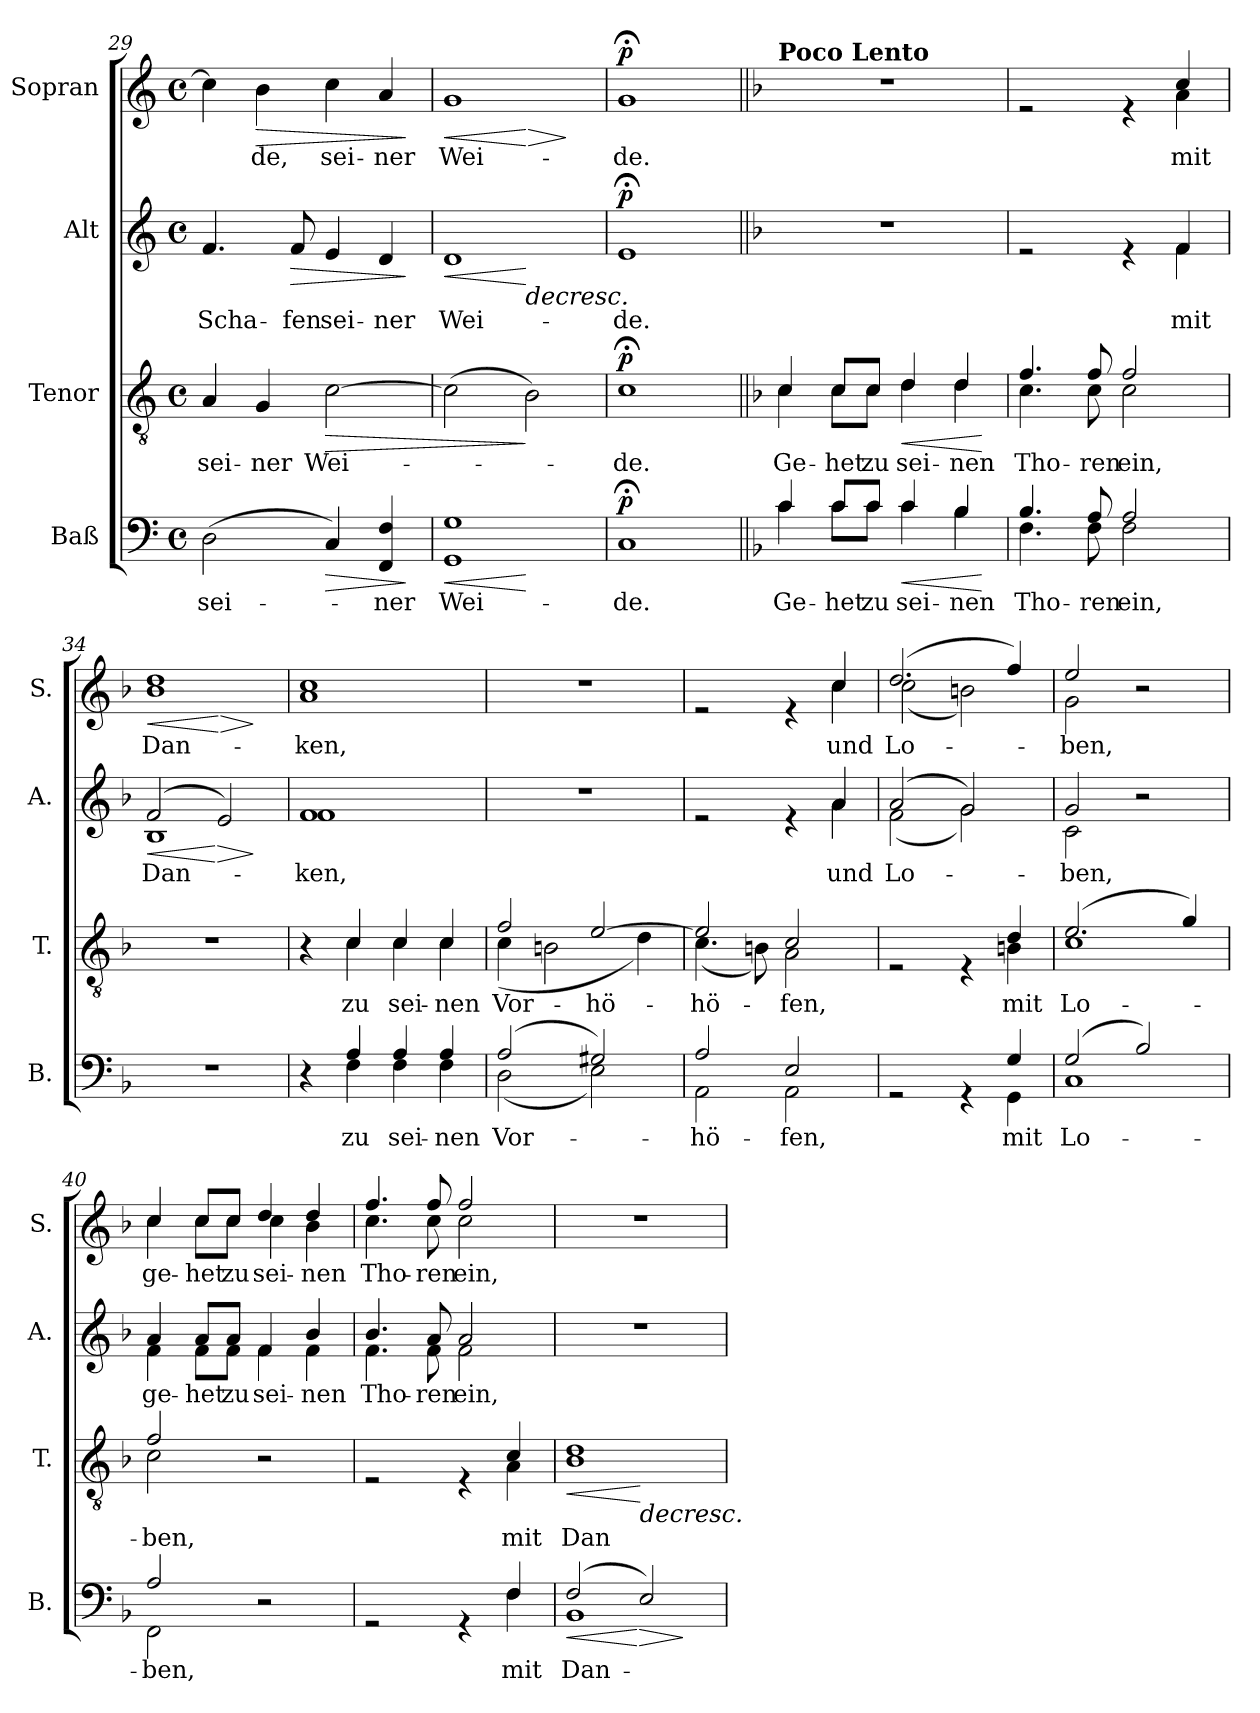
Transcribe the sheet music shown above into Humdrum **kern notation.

**kern	**text	**dynam	**kern	**text	**dynam	**kern	**text	**dynam	**kern	**text	**dynam
*part4	*part4	*part4	*part3	*part3	*part3	*part2	*part2	*part2	*part1	*part1	*part1
*staff4	*staff4	*staff4	*staff3	*staff3	*staff3	*staff2	*staff2	*staff2	*staff1	*staff1	*staff1
*I"Baß	*	*	*I"Tenor	*	*	*I"Alt	*	*	*I"Sopran	*	*
*I'B.	*	*	*I'T.	*	*	*I'A.	*	*	*I'S.	*	*
*clefF4	*	*	*clefGv2	*	*	*clefG2	*	*	*clefG2	*	*
*k[]	*	*	*k[]	*	*	*k[]	*	*	*k[]	*	*
*M4/4	*	*	*M4/4	*	*	*M4/4	*	*	*M4/4	*	*
*met(c)	*	*	*met(c)	*	*	*met(c)	*	*	*met(c)	*	*
=29	=29	=29	=29	=29	=29	=29	=29	=29	=29	=29	=29
!	!LO:LY:b	!	!	!LO:LY:b	!	!	!LO:LY:b	!	!	!	!
(>2D\	sei-	.	4A/	sei-	.	4.f/	Scha-	.	4cc\]	.	.
!	!	!	!	!LO:LY:b	!	!	!	!	!	!LO:LY:b	!LO:HP:b
.	.	.	4G/	-ner	.	.	.	.	4b\	-de,	>
!	!	!	!	!	!	!	!LO:LY:b	!LO:HP:b	!	!	!
.	.	.	.	.	.	8f/	-fen	>	.	.	.
!	!	!LO:HP:b	!	!LO:LY:b	!LO:HP:b	!	!LO:LY:b	!	!	!LO:LY:b	!
4C/)	.	>	[2c\	Wei-	>	4e/	sei-	.	4cc\	sei-	.
!	!LO:LY:b	!	!	!	!	!	!LO:LY:b	!	!	!LO:LY:b	!
4FF/ 4F/	-ner	.	.	.	.	4d/	-ner	.	4a/	-ner	.
.	.	]	.	.	.	.	.	]	.	.	]
!!LO:PB:g=z
=30	=30	=30	=30	=30	=30	=30	=30	=30	=30	=30	=30
!	!LO:LY:b	!LO:HP:b	!	!	!	!	!LO:LY:b	!LO:HP:b	!	!LO:LY:b	!LO:HP:b
*^	*	*	*	*	*	*^	*	*	*^	*	*
1GG 1G	2ryy	Wei-	<	(>2c\]	.	.	1d	2ryy	Wei-	<	1g	2ryy	Wei-	<
!	!	!	!	!	!	!	!	!	!	!LO:HP:n=1:b	!	!	!	!LO:HP:n=1:b
.	2ryy	.	[	2B\)	.	]	.	2ryy	.	[ >	.	2ryy	.	[ >
*	*	*	*	*	*	*	*v	*v	*	*	*	*	*	*
*v	*v	*	*	*	*	*	*	*	*	*v	*v	*	*
.	.	.	.	.	]	.	.	.	.	.	]
=31	=31	=31	=31	=31	=31	=31	=31	=31	=31	=31	=31
!	!LO:LY:b	!LO:DY:a	!	!LO:LY:b	!LO:DY:a	!	!LO:LY:b	!LO:DY:a	!	!LO:LY:b	!LO:DY:a
1C;<	-de.	p	1c;<	-de.	p	1e;<	-de.	p	1g;<	-de.	p
=32||	=32||	=32||	=32||	=32||	=32||	=32||	=32||	=32||	=32||	=32||	=32||
*k[b-]	*	*	*k[b-]	*	*	*k[b-]	*	*	*k[b-]	*	*
!	!	!	!	!	!	!	!	!	!LO:TX:a:B:t=Poco Lento	!	!
!	!	!	!LO:TX:a:B:t=Soli	!	!	!	!	!	!	!	!
!LO:TX:a:B:t=Soli	!	!	!	!	!	!	!	!	!	!	!
!	!LO:LY:b	!	!	!LO:LY:b	!	!	!	!	!	!	!
*^	*	*	*^	*	*	*	*	*	*	*	*
4c/	4c\	Ge-	.	4c/	4c\	Ge-	.	1r	.	.	1r	.	.
!	!	!LO:LY:b	!	!	!	!LO:LY:b	!	!	!	!	!	!	!
8c/L	8c\L	-het	.	8c/L	8c\L	-het	.	.	.	.	.	.	.
!	!	!LO:LY:b	!	!	!	!LO:LY:b	!	!	!	!	!	!	!
8c/J	8c\J	zu	.	8c/J	8c\J	zu	.	.	.	.	.	.	.
!	!	!LO:LY:b	!LO:HP:b	!	!	!LO:LY:b	!LO:HP:b	!	!	!	!	!	!
4c/	4c\	sei-	<	4d/	4d\	sei-	<	.	.	.	.	.	.
!	!	!LO:LY:b	!	!	!	!LO:LY:b	!	!	!	!	!	!	!
4B-i/	4B-\	-nen	.	4d/	4d\	-nen	.	.	.	.	.	.	.
*v	*v	*	*	*	*	*	*	*	*	*	*	*	*
*	*	*	*v	*v	*	*	*	*	*	*	*	*
.	.	[	.	.	[	.	.	.	.	.	.
=33	=33	=33	=33	=33	=33	=33	=33	=33	=33	=33	=33
!	!	!	!	!	!	!	!	!	!LO:TX:a:B:t=Soli	!	!
!	!	!	!	!	!	!LO:TX:a:B:t=Soli	!	!	!	!	!
!	!LO:LY:b	!	!	!LO:LY:b	!	!	!	!	!	!	!
*^	*	*	*^	*	*	*^	*	*	*^	*	*
4.B-/	4.F\	Tho-	.	4.f/	4.c\	Tho-	.	2re	2.ryy	.	.	2re	2.ryy	.	.
!	!	!LO:LY:b	!	!	!	!LO:LY:b	!	!	!	!	!	!	!	!	!
8A/	8F\	-ren	.	8f/	8c\	-ren	.	.	.	.	.	.	.	.	.
!	!	!LO:LY:b	!	!	!	!LO:LY:b	!	!	!	!	!	!	!	!	!
2A/	2F\	ein,	.	2f/	2c\	ein,	.	4re	.	.	.	4re	.	.	.
!	!	!	!	!	!	!	!	!	!	!LO:LY:b	!	!	!	!LO:LY:b	!
.	.	.	.	.	.	.	.	4f/	4f\	mit	.	4cc/	4a\	mit	.
*v	*v	*	*	*	*	*	*	*	*	*	*	*	*	*	*
*	*	*	*v	*v	*	*	*	*	*	*	*	*	*	*
=34	=34	=34	=34	=34	=34	=34	=34	=34	=34	=34	=34	=34	=34
!	!	!	!	!	!	!	!	!LO:LY:b	!LO:HP:b	!	!	!LO:LY:b	!LO:HP:b
*	*	*	*	*	*	*	*	*	*	*	*^	*	*
1r	.	.	1r	.	.	(>2f/	1B-	Dan-	<	1dd	1b-	2ryy	Dan-	<
!	!	!	!	!	!	!	!	!	!LO:HP:n=1:b	!	!	!	!	!LO:HP:n=1:b
.	.	.	.	.	.	2e/)	.	.	[ >	.	.	2ryy	.	[ >
*	*	*	*	*	*	*v	*v	*	*	*	*	*	*	*
*	*	*	*	*	*	*	*	*	*v	*v	*v	*	*
.	.	.	.	.	.	.	.	]	.	.	]
=35	=35	=35	=35	=35	=35	=35	=35	=35	=35	=35	=35
*^	*	*	*^	*	*	*	*	*	*	*	*
!	!	!	!	!	!	!	!	!	!LO:LY:b	!	!	!LO:LY:b	!
*	*	*	*	*	*	*	*	*^	*	*	*^	*	*
4r	4ryy	.	.	4r	4ryy	.	.	1f	1f	-ken,	.	1cc	1a	-ken,	.
!	!	!LO:LY:b	!	!	!	!LO:LY:b	!	!	!	!	!	!	!	!	!
4A/	4F\	zu	.	4c/	4c\	zu	.	.	.	.	.	.	.	.	.
!	!	!LO:LY:b	!	!	!	!LO:LY:b	!	!	!	!	!	!	!	!	!
4A/	4F\	sei-	.	4c/	4c\	sei-	.	.	.	.	.	.	.	.	.
!	!	!LO:LY:b	!	!	!	!LO:LY:b	!	!	!	!	!	!	!	!	!
4A/	4F\	-nen	.	4c/	4c\	-nen	.	.	.	.	.	.	.	.	.
*	*	*	*	*	*	*	*	*v	*v	*	*	*	*	*	*
*	*	*	*	*	*	*	*	*	*	*	*v	*v	*	*
=36	=36	=36	=36	=36	=36	=36	=36	=36	=36	=36	=36	=36	=36
!	!	!LO:LY:b	!	!	!	!LO:LY:a	!	!	!	!	!	!	!
!	!	!	!	!	!	!LO:LY:b	!	!	!	!	!	!	!
(>2A/	(<2D\	Vor-	.	2f/	(<4c\	Vor-	.	1r	.	.	1r	.	.
.	.	.	.	.	2Bn\	.	.	.	.	.	.	.	.
!	!	!	!	!	!	!LO:LY:a	!	!	!	!	!	!	!
2G#X/)	2E\)	.	.	[2e/	.	-hö-	.	.	.	.	.	.	.
.	.	.	.	.	4d\)	.	.	.	.	.	.	.	.
!!LO:LB:g=z
=37	=37	=37	=37	=37	=37	=37	=37	=37	=37	=37	=37	=37	=37
!	!	!LO:LY:b	!	!	!	!LO:LY:b	!	!	!	!	!	!	!
*	*	*	*	*	*	*	*	*^	*	*	*^	*	*
2A/	2AA\	-hö-	.	2e/]	(<4.c\	-hö-	.	2re	2.ryy	.	.	2re	2.ryy	.	.
.	.	.	.	.	8Bn\)	.	.	.	.	.	.	.	.	.	.
!	!	!LO:LY:b	!	!	!	!LO:LY:a	!	!	!	!	!	!	!	!	!
!	!	!	!	!	!	!LO:LY:b	!	!	!	!	!	!	!	!	!
2E/	2AA\	-fen,	.	2c/	2A\	-fen,	.	4re	.	.	.	4re	.	.	.
!	!	!	!	!	!	!	!	!	!	!LO:LY:b	!	!	!	!LO:LY:b	!
.	.	.	.	.	.	.	.	4a/	4a\	und	.	4cc/	4cc\	und	.
=38	=38	=38	=38	=38	=38	=38	=38	=38	=38	=38	=38	=38	=38	=38	=38
!	!	!	!	!	!	!	!	!	!	!LO:LY:b	!	!	!	!LO:LY:b	!
2rGG	2.ryy	.	.	2rE	2.ryy	.	.	(>2a/	(<2f\	Lo-	.	(>2.dd/	(<2cc\	Lo-	.
4rGG	.	.	.	4rE	.	.	.	2g/)	2g\)	.	.	.	2bn\)	.	.
!	!	!LO:LY:b	!	!	!	!LO:LY:b	!	!	!	!	!	!	!	!	!
4G/	4GG\	mit	.	4d/	4Bn\	mit	.	.	.	.	.	4ff/)	.	.	.
=39	=39	=39	=39	=39	=39	=39	=39	=39	=39	=39	=39	=39	=39	=39	=39
!	!	!LO:LY:b	!	!	!	!LO:LY:b	!	!	!	!LO:LY:b	!	!	!	!LO:LY:b	!
(>2G/	1C	Lo-	.	(>2.e/	1c	Lo-	.	2g/	2c\	-ben,	.	2ee/	2g\	-ben,	.
2B-i/)	.	.	.	.	.	.	.	2r	2ryy	.	.	2r	2ryy	.	.
.	.	.	.	4g/)	.	.	.	.	.	.	.	.	.	.	.
=40	=40	=40	=40	=40	=40	=40	=40	=40	=40	=40	=40	=40	=40	=40	=40
!	!	!LO:LY:b	!	!	!	!LO:LY:b	!	!	!	!LO:LY:b	!	!	!	!LO:LY:b	!
2A/	2FF\	-ben,	.	2f/	2c\	-ben,	.	4a/	4f\	ge-	.	4cc/	4cc\	ge-	.
!	!	!	!	!	!	!	!	!	!	!LO:LY:b	!	!	!	!LO:LY:b	!
.	.	.	.	.	.	.	.	8a/L	8f\L	-het	.	8cc/L	8cc\L	-het	.
!	!	!	!	!	!	!	!	!	!	!LO:LY:b	!	!	!	!LO:LY:b	!
.	.	.	.	.	.	.	.	8a/J	8f\J	zu	.	8cc/J	8cc\J	zu	.
!	!	!	!	!	!	!	!	!	!	!LO:LY:b	!	!	!	!LO:LY:b	!
2r	2ryy	.	.	2r	2ryy	.	.	4f/	4f\	sei-	.	4dd/	4cc\	sei-	.
!	!	!	!	!	!	!	!	!	!	!LO:LY:b	!	!	!	!LO:LY:b	!
.	.	.	.	.	.	.	.	4b-/	4f\	-nen	.	4dd/	4b-\	-nen	.
=41	=41	=41	=41	=41	=41	=41	=41	=41	=41	=41	=41	=41	=41	=41	=41
!	!	!	!	!	!	!	!	!	!	!LO:LY:b	!	!	!	!LO:LY:b	!
2rGG	2.ryy	.	.	2rE	2.ryy	.	.	4.b-/	4.f\	Tho-	.	4.ff/	4.cc\	Tho-	.
!	!	!	!	!	!	!	!	!	!	!LO:LY:b	!	!	!	!LO:LY:b	!
.	.	.	.	.	.	.	.	8a/	8f\	-ren	.	8ff/	8cc\	-ren	.
!	!	!	!	!	!	!	!	!	!	!LO:LY:b	!	!	!	!LO:LY:b	!
4rGG	.	.	.	4rE	.	.	.	2a/	2f\	ein,	.	2ff/	2cc\	ein,	.
!	!	!LO:LY:b	!	!	!	!LO:LY:b	!	!	!	!	!	!	!	!	!
4F/	4F\	mit	.	4c/	4A\	mit	.	.	.	.	.	.	.	.	.
*	*	*	*	*	*	*	*	*v	*v	*	*	*	*	*	*
*	*	*	*	*	*	*	*	*	*	*	*v	*v	*	*
=42	=42	=42	=42	=42	=42	=42	=42	=42	=42	=42	=42	=42	=42
!	!	!LO:LY:b	!LO:HP:b	!	!	!LO:LY:b	!LO:HP:b	!	!	!	!	!	!
*	*	*	*	*	*^	*	*	*	*	*	*	*	*
(>2F/	1BB-	Dan-	<	1d	1B-	2ryy	Dan-	<	1r	.	.	1r	.	.
!	!	!	!LO:HP:n=1:b	!	!	!	!	!LO:HP:n=1:b	!	!	!	!	!	!
2E/)	.	.	[ >	.	.	2ryy	.	[ >	.	.	.	.	.	.
*v	*v	*	*	*	*	*	*	*	*	*	*	*	*	*
*	*	*	*v	*v	*v	*	*	*	*	*	*	*	*
.	.	]	.	.	.	.	.	]	.	.	.
=	=	=	=	=	=	=	=	=	=	=	=
*-	*-	*-	*-	*-	*-	*-	*-	*-	*-	*-	*-
